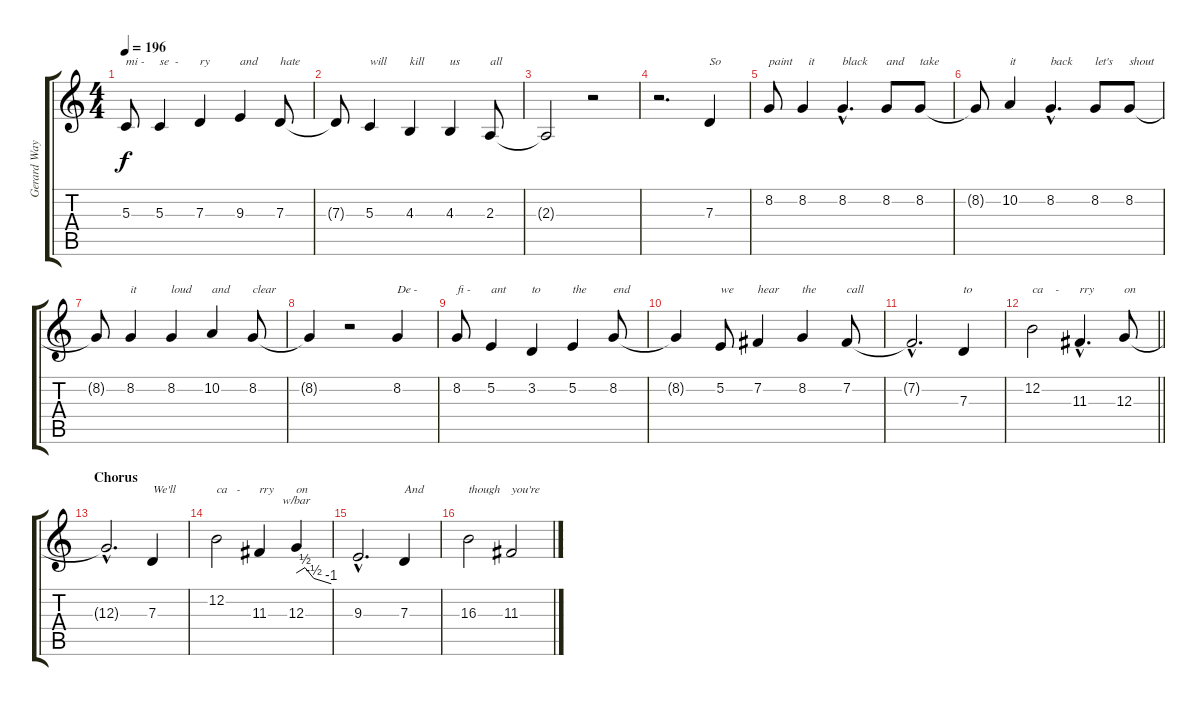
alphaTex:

\track ("Gerard Way (vocals)" "Gerard Way") {instrument oboe}
\staff {score tabs}
\tuning (E4 B3 G3 D3 A2 E2) {hide}
\ts (4 4)
\tempo 196
\clef g2
\ks c
5.3.8{txt "mi -" dy f} 5.3.4{txt "se  -"} 7.3.4{txt "ry"} 9.3.4{txt "and"} 7.3.8{txt "hate"} |
7.3{t}.8 5.3.4{txt "will"} 4.3.4{txt "kill"} 4.3.4{txt "us"} 2.3.8{txt "all"} |
2.3{t}.2 r.2 |
r.2{d} 7.3.4{txt "So"} |
8.2.8{txt "paint"} 8.2.4{txt "  it"} 8.2{hac}.4{d txt "black"} 8.2.8{txt "and"} 8.2.8{txt "take"} |
8.2{t}.8 10.2.4{txt "it"} 8.2{hac}.4{d txt "back"} 8.2.8{txt "let's"} 8.2.8{txt "shout"} |
8.2{t}.8 8.2.4{txt "it"} 8.2.4{txt "loud"} 10.2.4{txt "and"} 8.2.8{txt "clear"} |
8.2{t}.4 r.2 8.2.4{txt "De -"} |
8.2.8{txt "fi -"} 5.2.4{txt "ant"} 3.2.4{txt "to"} 5.2.4{txt "the"} 8.2.8{txt "end"} |
8.2{t}.4 5.2.8{txt "we"} 7.2.4{txt "hear"} 8.2.4{txt "the"} 7.2.8{txt "call"} |
7.2{hac t}.2{d} 7.3.4{txt "to"} |
\barLineRight lightlight
12.2.2{txt "ca    -"} 11.3{hac}.4{d txt "rry"} 12.3.8{txt "on"} |
\section ("" "Chorus")
12.3{hac t}.2{d} 7.3.4{txt "We'll"} |
12.2.2{txt "ca   -"} 11.3.4{txt "rry"} 12.3.4{tbe (custom default 0 0 15 2 30 -2 60 -4) txt "on"} |
9.3{hac}.2{d} 7.3.4{txt "And"} |
16.3.2{txt "though"} 11.3.2{txt "you're"}
